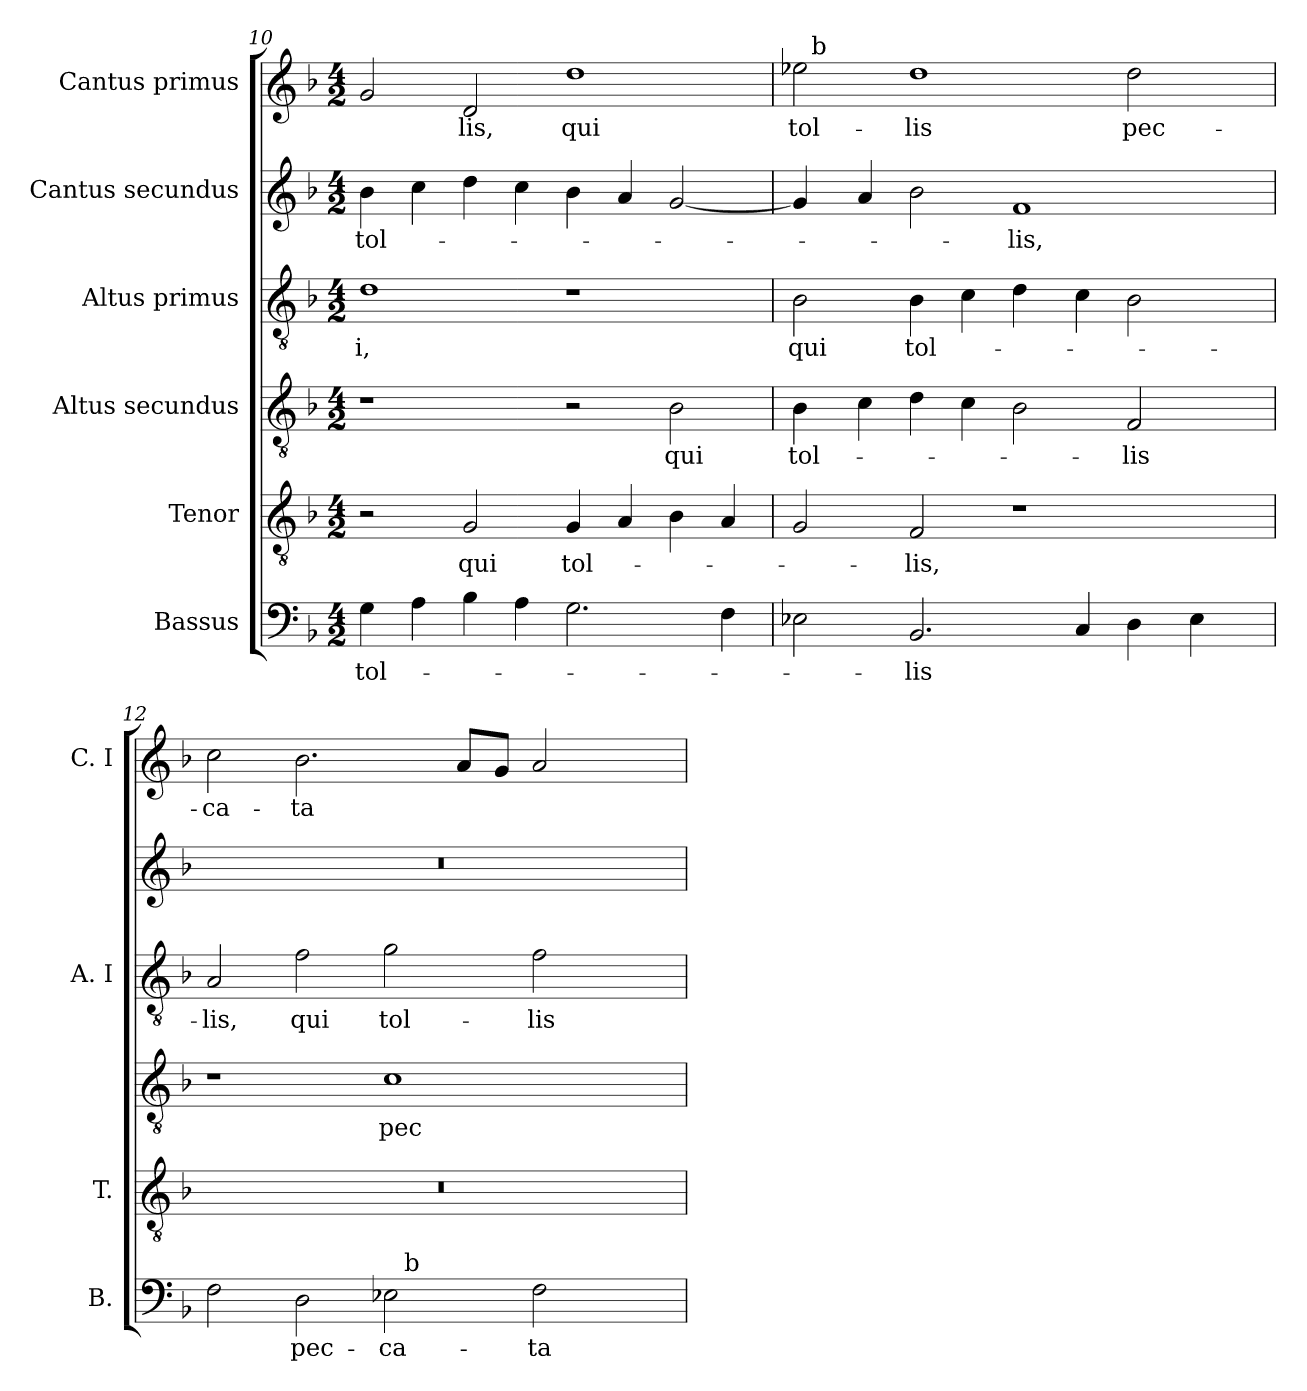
**kern	**text	**kern	**text	**kern	**text	**kern	**text	**kern	**text	**kern	**text
*part6	*part6	*part5	*part5	*part4	*part4	*part3	*part3	*part2	*part2	*part1	*part1
*staff6	*staff6	*staff5	*staff5	*staff4	*staff4	*staff3	*staff3	*staff2	*staff2	*staff1	*staff1
*I"Bassus	*	*I"Tenor	*	*I"Altus secundus	*	*I"Altus primus	*	*I"Cantus secundus	*	*I"Cantus primus	*
*I'B.	*	*I'T.	*	*	*	*I'A. I	*	*	*	*I'C. I	*
*clefF4	*	*clefGv2	*	*clefGv2	*	*clefGv2	*	*clefG2	*	*clefG2	*
*	*	*ITrd7c12	*	*ITrd7c12	*	*ITrd7c12	*	*	*	*	*
*k[b-]	*	*k[b-]	*	*k[b-]	*	*k[b-]	*	*k[b-]	*	*k[b-]	*
*d:	*	*d:	*	*d:	*	*d:	*	*d:	*	*d:	*
*M4/2	*	*M4/2	*	*M4/2	*	*M4/2	*	*M4/2	*	*M4/2	*
=10	=10	=10	=10	=10	=10	=10	=10	=10	=10	=10	=10
!	!LO:LY:b:color=#000000	!	!	!	!	!	!	!	!	!	!
!	!	!	!	!	!	!	!LO:LY:b:color=#000000	!	!	!	!
!	!	!	!	!	!	!	!	!	!LO:LY:b:color=#000000	!	!
4Gi\	tol-	2r	.	1r	.	1Di	-i,	4b-i\	tol-	2gi/	.
4Ai\	.	.	.	.	.	.	.	4cci\	.	.	.
!	!	!	!LO:LY:b:color=#000000	!	!	!	!	!	!	!	!
!	!	!	!	!	!	!	!	!	!	!	!LO:LY:b:color=#000000
4B-i\	.	2GGi/	qui	.	.	.	.	4ddi\	.	2di/	-lis,
4Ai\	.	.	.	.	.	.	.	4cci\	.	.	.
!	!	!	!LO:LY:b:color=#000000	!	!	!	!	!	!	!	!
!	!	!	!	!	!	!	!	!	!	!	!LO:LY:b:color=#000000
2.Gi\	.	4GGi/	tol-	2r	.	1r	.	4b-i\	.	1ddi	qui
.	.	4AAi/	.	.	.	.	.	4ai/	.	.	.
!	!	!	!	!	!LO:LY:b:color=#000000	!	!	!	!	!	!
.	.	4BB-i\	.	2BB-i\	qui	.	.	[2gi/	.	.	.
4Fi\	.	4AAi/	.	.	.	.	.	.	.	.	.
=11	=11	=11	=11	=11	=11	=11	=11	=11	=11	=11	=11
!	!	!	!	!	!LO:LY:b:color=#000000	!	!	!	!	!	!
!	!	!	!	!	!	!	!LO:LY:b:color=#000000	!	!	!	!
!	!	!	!	!	!	!	!	!	!	!	!LO:LY:b:color=#000000
*	*	*	*	*	*	*	*	*	*	*^	*
2E-Xi\	.	2GGi/	.	4BB-i\	tol-	2BB-i\	qui	4gi/]	.	2ee-i\	32ryy	tol-
.	.	.	.	.	.	.	.	.	.	.	256ryy	.
!	!	!	!	!	!	!	!	!	!	!	!LO:TX:a:t=b	!
.	.	.	.	.	.	.	.	.	.	.	1ryy	.
.	.	.	.	4Ci\	.	.	.	4ai/	.	.	.	.
!	!LO:LY:b:color=#000000	!	!	!	!	!	!	!	!	!	!	!
!	!	!	!LO:LY:b:color=#000000	!	!	!	!	!	!	!	!	!
!	!	!	!	!	!	!	!LO:LY:b:color=#000000	!	!	!	!	!
!	!	!	!	!	!	!	!	!	!	!	!	!LO:LY:b:color=#000000
2.BB-i/	-lis	2FFi/	-lis,	4Di\	.	4BB-i\	tol-	2b-i\	.	1ddi	.	-lis
.	.	.	.	4Ci\	.	4Ci\	.	.	.	.	.	.
!	!	!	!	!	!	!	!	!	!LO:LY:b:color=#000000	!	!	!
.	.	1r	.	2BB-i\	.	4Di\	.	1fi	-lis,	.	.	.
.	.	.	.	.	.	.	.	.	.	.	2ryy	.
4Ci/	.	.	.	.	.	4Ci\	.	.	.	.	.	.
!	!	!	!	!	!LO:LY:b:color=#000000	!	!	!	!	!	!	!
!	!	!	!	!	!	!	!	!	!	!	!	!LO:LY:b:color=#000000
4Di\	.	.	.	2FFi/	-lis	2BB-i\	.	.	.	2ddi\	.	pec-
.	.	.	.	.	.	.	.	.	.	.	4ryy	.
4E-i\	.	.	.	.	.	.	.	.	.	.	.	.
.	.	.	.	.	.	.	.	.	.	.	8ryy	.
.	.	.	.	.	.	.	.	.	.	.	16ryy	.
.	.	.	.	.	.	.	.	.	.	.	64..ryy	.
=12	=12	=12	=12	=12	=12	=12	=12	=12	=12	=12	=12	=12
!	!	!LO:N:vis=1	!	!	!	!	!	!	!	!	!	!
*	*	*	*	*	*	*	*	*	*	*v	*v	*
*	*	*	*	*	*	*	*	*	*	*^	*
!	!	!	!	!	!	!	!LO:LY:b:color=#000000	!LO:N:vis=1	!	!	!	!
*	*	*	*	*	*	*	*	*	*	*v	*v	*
*	*	*	*	*	*	*	*	*	*	*^	*
!	!	!	!	!	!	!	!	!	!	!	!	!LO:LY:b:color=#000000
*^	*	*	*	*	*	*	*	*	*	*v	*v	*
2Fi\	1ryy	.	0r	.	1r	.	2AAi/	-lis,	0r	.	2cci\	-ca-
!	!	!LO:LY:b:color=#000000	!	!	!	!	!	!	!	!	!	!
!	!	!	!	!	!	!	!	!LO:LY:b:color=#000000	!	!	!	!
!	!	!	!	!	!	!	!	!	!	!	!	!LO:LY:b:color=#000000
2Di\	.	pec-	.	.	.	.	2Fi\	qui	.	.	2.b-i\	-ta
!	!	!LO:LY:b:color=#000000	!	!	!	!	!	!	!	!	!	!
!	!	!	!	!	!	!LO:LY:b:color=#000000	!	!	!	!	!	!
!	!	!	!	!	!	!	!	!LO:LY:b:color=#000000	!	!	!	!
2E-i\	32ryy	-ca-	.	.	1Ci	pec-	2Gi\	tol-	.	.	.	.
.	256ryy	.	.	.	.	.	.	.	.	.	.	.
!	!LO:TX:a:t=b	!	!	!	!	!	!	!	!	!	!	!
.	2ryy	.	.	.	.	.	.	.	.	.	.	.
.	.	.	.	.	.	.	.	.	.	.	8ai/L	.
.	.	.	.	.	.	.	.	.	.	.	8gi/J	.
!	!	!LO:LY:b:color=#000000	!	!	!	!	!	!	!	!	!	!
!	!	!	!	!	!	!	!	!LO:LY:b:color=#000000	!	!	!	!
2Fi\	.	-ta	.	.	.	.	2Fi\	-lis	.	.	2ai/	.
.	4ryy	.	.	.	.	.	.	.	.	.	.	.
.	8ryy	.	.	.	.	.	.	.	.	.	.	.
.	16ryy	.	.	.	.	.	.	.	.	.	.	.
.	64..ryy	.	.	.	.	.	.	.	.	.	.	.
*v	*v	*	*	*	*	*	*	*	*	*	*	*
=	=	=	=	=	=	=	=	=	=	=	=
*-	*-	*-	*-	*-	*-	*-	*-	*-	*-	*-	*-
